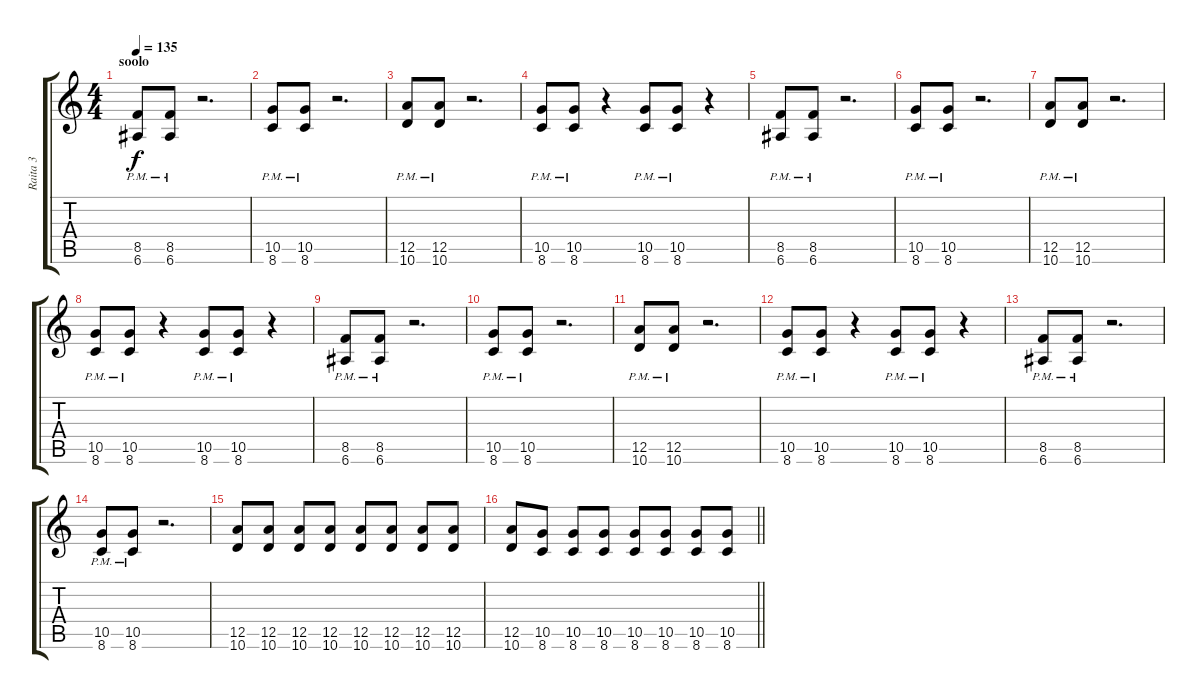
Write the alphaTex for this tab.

\track ("Raita 3" "Raita 3") {instrument distortionguitar}
\staff {score tabs}
\tuning (E4 B3 G3 D3 A2 E2) {hide}
\ts (4 4)
\section ("" "soolo")
\tempo 135
\clef g2
\ks c
(8.5{pm} 6.6{pm}).8{dy f} (8.5{pm} 6.6{pm}).8 r.2{d} |
(10.5{pm} 8.6{pm}).8 (10.5{pm} 8.6{pm}).8 r.2{d} |
(12.5{pm} 10.6{pm}).8 (12.5{pm} 10.6{pm}).8 r.2{d} |
(10.5{pm} 8.6{pm}).8 (10.5{pm} 8.6{pm}).8 r.4 (10.5{pm} 8.6{pm}).8 (10.5{pm} 8.6{pm}).8 r.4 |
(8.5{pm} 6.6{pm}).8 (8.5{pm} 6.6{pm}).8 r.2{d} |
(10.5{pm} 8.6{pm}).8 (10.5{pm} 8.6{pm}).8 r.2{d} |
(12.5{pm} 10.6{pm}).8 (12.5{pm} 10.6{pm}).8 r.2{d} |
(10.5{pm} 8.6{pm}).8 (10.5{pm} 8.6{pm}).8 r.4 (10.5{pm} 8.6{pm}).8 (10.5{pm} 8.6{pm}).8 r.4 |
(8.5{pm} 6.6{pm}).8 (8.5{pm} 6.6{pm}).8 r.2{d} |
(10.5{pm} 8.6{pm}).8 (10.5{pm} 8.6{pm}).8 r.2{d} |
(12.5{pm} 10.6{pm}).8 (12.5{pm} 10.6{pm}).8 r.2{d} |
(10.5{pm} 8.6{pm}).8 (10.5{pm} 8.6{pm}).8 r.4 (10.5{pm} 8.6{pm}).8 (10.5{pm} 8.6{pm}).8 r.4 |
(8.5{pm} 6.6{pm}).8 (8.5{pm} 6.6{pm}).8 r.2{d} |
(10.5{pm} 8.6{pm}).8 (10.5{pm} 8.6{pm}).8 r.2{d} |
(12.5 10.6).8 (12.5 10.6).8 (12.5 10.6).8 (12.5 10.6).8 (12.5 10.6).8 (12.5 10.6).8 (12.5 10.6).8 (12.5 10.6).8 |
\barLineRight lightlight
(12.5 10.6).8 (10.5 8.6).8 (10.5 8.6).8 (10.5 8.6).8 (10.5 8.6).8 (10.5 8.6).8 (10.5 8.6).8 (10.5 8.6).8
